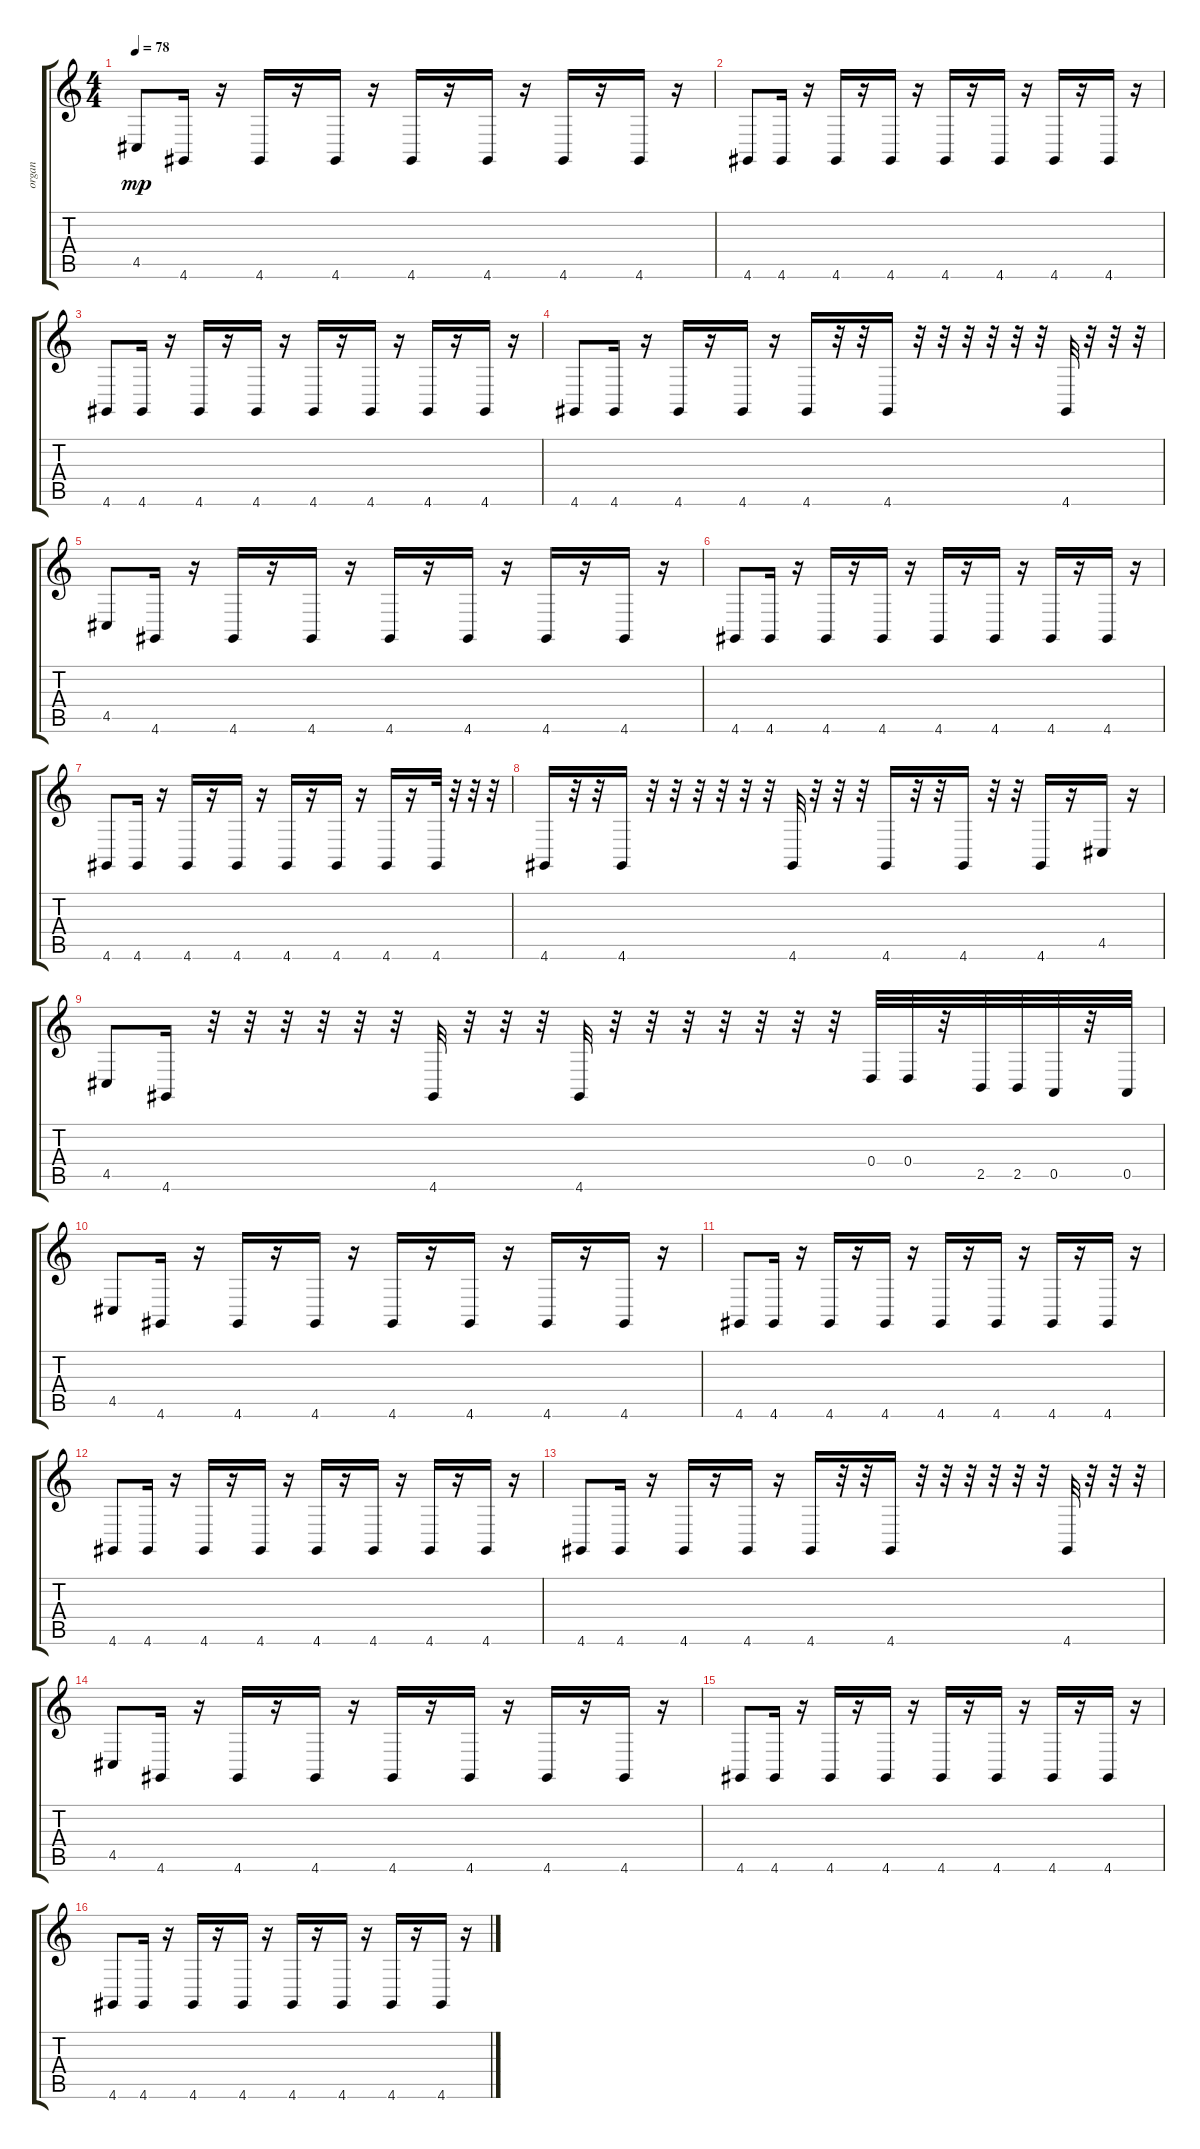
\track ("organ" "organ") {instrument drawbarorgan}
\staff {score tabs}
\tuning (E4 B3 G3 D3 A2 E2) {hide}
\ts (4 4)
\tempo 78
\clef g2
\ks c
4.5.8{dy mp} 4.6.16 r.16 4.6.16 r.16 4.6.16 r.16 4.6.16 r.16 4.6.16 r.16 4.6.16 r.16 4.6.16 r.16 |
4.6.8 4.6.16 r.16 4.6.16 r.16 4.6.16 r.16 4.6.16 r.16 4.6.16 r.16 4.6.16 r.16 4.6.16 r.16 |
4.6.8 4.6.16 r.16 4.6.16 r.16 4.6.16 r.16 4.6.16 r.16 4.6.16 r.16 4.6.16 r.16 4.6.16 r.16 |
4.6.8 4.6.16 r.16 4.6.16 r.16 4.6.16 r.16 4.6.16 r.32 r.32 4.6.16 r.32 r.32 r.32 r.32 r.32 r.32 4.6.32 r.32 r.32 r.32 |
4.5.8 4.6.16 r.16 4.6.16 r.16 4.6.16 r.16 4.6.16 r.16 4.6.16 r.16 4.6.16 r.16 4.6.16 r.16 |
4.6.8 4.6.16 r.16 4.6.16 r.16 4.6.16 r.16 4.6.16 r.16 4.6.16 r.16 4.6.16 r.16 4.6.16 r.16 |
4.6.8 4.6.16 r.16 4.6.16 r.16 4.6.16 r.16 4.6.16 r.16 4.6.16 r.16 4.6.16 r.16 4.6.32 r.32 r.32 r.32 |
4.6.16 r.32 r.32 4.6.16 r.32 r.32 r.32 r.32 r.32 r.32 4.6.32 r.32 r.32 r.32 4.6.16 r.32 r.32 4.6.16 r.32 r.32 4.6.16 r.16 4.5.16 r.16 |
4.5.8 4.6.16 r.32 r.32 r.32 r.32 r.32 r.32 4.6.32 r.32 r.32 r.32 4.6.32 r.32 r.32 r.32 r.32 r.32 r.32 r.32 0.4.32 0.4.32 r.32 2.5.32 2.5.32 0.5.32 r.32 0.5.32 |
4.5.8 4.6.16 r.16 4.6.16 r.16 4.6.16 r.16 4.6.16 r.16 4.6.16 r.16 4.6.16 r.16 4.6.16 r.16 |
4.6.8 4.6.16 r.16 4.6.16 r.16 4.6.16 r.16 4.6.16 r.16 4.6.16 r.16 4.6.16 r.16 4.6.16 r.16 |
4.6.8 4.6.16 r.16 4.6.16 r.16 4.6.16 r.16 4.6.16 r.16 4.6.16 r.16 4.6.16 r.16 4.6.16 r.16 |
4.6.8 4.6.16 r.16 4.6.16 r.16 4.6.16 r.16 4.6.16 r.32 r.32 4.6.16 r.32 r.32 r.32 r.32 r.32 r.32 4.6.32 r.32 r.32 r.32 |
4.5.8 4.6.16 r.16 4.6.16 r.16 4.6.16 r.16 4.6.16 r.16 4.6.16 r.16 4.6.16 r.16 4.6.16 r.16 |
4.6.8 4.6.16 r.16 4.6.16 r.16 4.6.16 r.16 4.6.16 r.16 4.6.16 r.16 4.6.16 r.16 4.6.16 r.16 |
4.6.8 4.6.16 r.16 4.6.16 r.16 4.6.16 r.16 4.6.16 r.16 4.6.16 r.16 4.6.16 r.16 4.6.16 r.16
